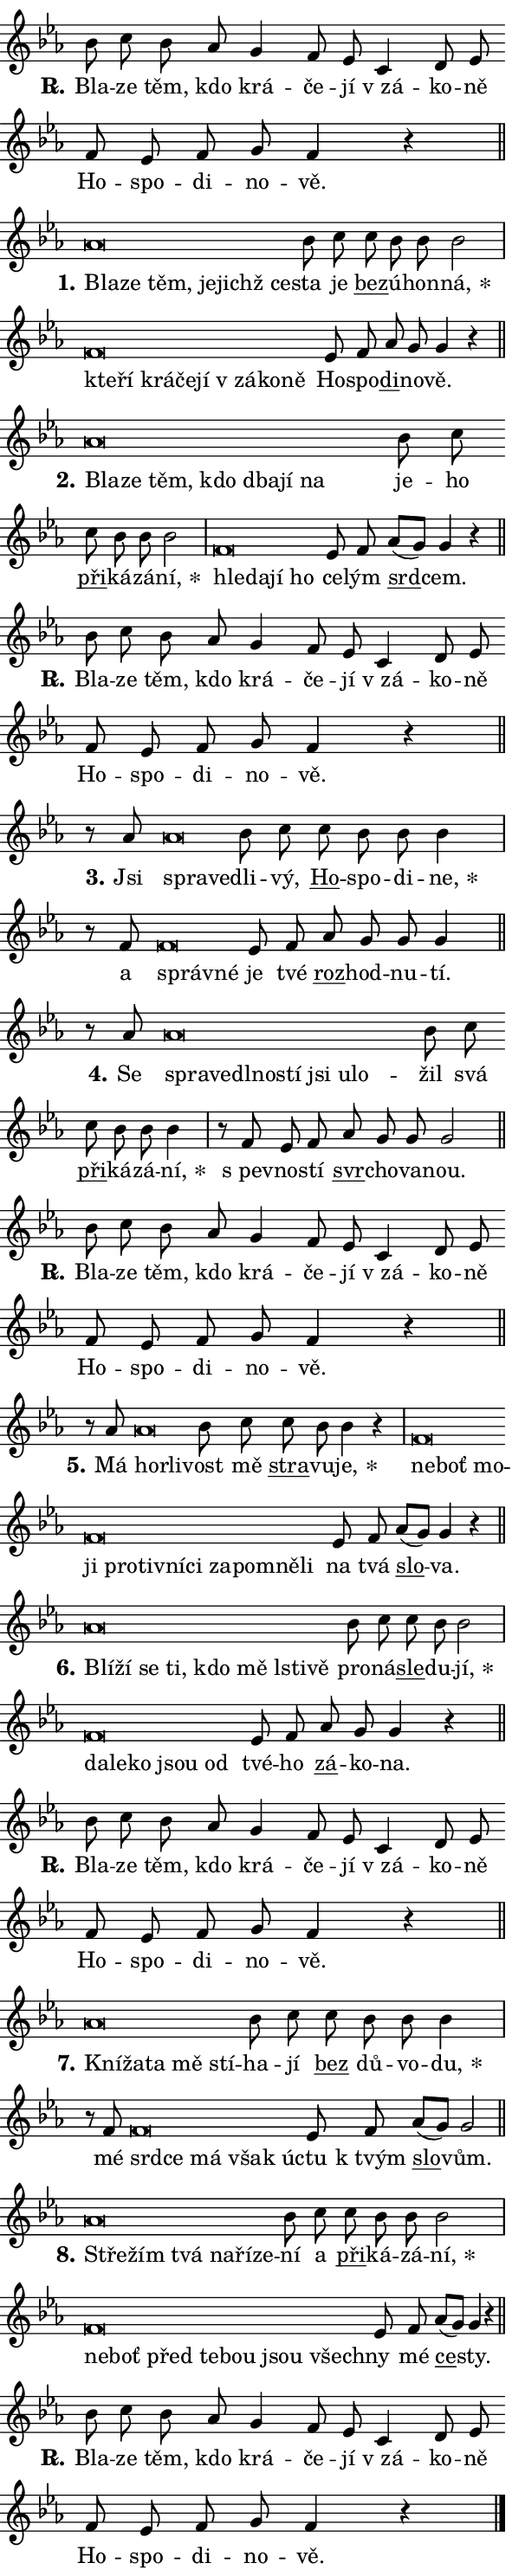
\version "2.24.0"
\header { tagline = "" }
\paper {
  indent = 0\cm
  top-margin = 0\cm
  right-margin = 0.13\cm % to fit lyric hyphens
  bottom-margin = 0\cm
  left-margin = 0\cm
  paper-width = 10\cm
  page-breaking = #ly:one-page-breaking
  system-system-spacing.basic-distance = #11
  score-system-spacing.basic-distance = #11
  ragged-last = ##f
}


%% Author: Thomas Morley
%% https://lists.gnu.org/archive/html/lilypond-user/2020-05/msg00002.html
#(define (line-position grob)
"Returns position of @var[grob} in current system:
   @code{'start}, if at first time-step
   @code{'end}, if at last time-step
   @code{'middle} otherwise
"
  (let* ((col (ly:item-get-column grob))
         (ln (ly:grob-object col 'left-neighbor))
         (rn (ly:grob-object col 'right-neighbor))
         (col-to-check-left (if (ly:grob? ln) ln col))
         (col-to-check-right (if (ly:grob? rn) rn col))
         (break-dir-left
           (and
             (ly:grob-property col-to-check-left 'non-musical #f)
             (ly:item-break-dir col-to-check-left)))
         (break-dir-right
           (and
             (ly:grob-property col-to-check-right 'non-musical #f)
             (ly:item-break-dir col-to-check-right))))
        (cond ((eqv? 1 break-dir-left) 'start)
              ((eqv? -1 break-dir-right) 'end)
              (else 'middle))))

#(define (tranparent-at-line-position vctor)
  (lambda (grob)
  "Relying on @code{line-position} select the relevant enry from @var{vctor}.
Used to determine transparency,"
    (case (line-position grob)
      ((end) (not (vector-ref vctor 0)))
      ((middle) (not (vector-ref vctor 1)))
      ((start) (not (vector-ref vctor 2))))))

noteHeadBreakVisibility =
#(define-music-function (break-visibility)(vector?)
"Makes @code{NoteHead}s transparent relying on @var{break-visibility}"
#{
  \override NoteHead.transparent =
    #(tranparent-at-line-position break-visibility)
#})

#(define delete-ledgers-for-transparent-note-heads
  (lambda (grob)
    "Reads whether a @code{NoteHead} is transparent.
If so this @code{NoteHead} is removed from @code{'note-heads} from
@var{grob}, which is supposed to be @code{LedgerLineSpanner}.
As a result ledgers are not printed for this @code{NoteHead}"
    (let* ((nhds-array (ly:grob-object grob 'note-heads))
           (nhds-list
             (if (ly:grob-array? nhds-array)
                 (ly:grob-array->list nhds-array)
                 '()))
           ;; Relies on the transparent-property being done before
           ;; Staff.LedgerLineSpanner.after-line-breaking is executed.
           ;; This is fragile ...
           (to-keep
             (remove
               (lambda (nhd)
                 (ly:grob-property nhd 'transparent #f))
               nhds-list)))
      ;; TODO find a better method to iterate over grob-arrays, similiar
      ;; to filter/remove etc for lists
      ;; For now rebuilt from scratch
      (set! (ly:grob-object grob 'note-heads)  '())
      (for-each
        (lambda (nhd)
          (ly:pointer-group-interface::add-grob grob 'note-heads nhd))
        to-keep))))

squashNotes = {
  \override NoteHead.X-extent = #'(-0.2 . 0.2)
  \override NoteHead.Y-extent = #'(-0.75 . 0)
  \override NoteHead.stencil =
    #(lambda (grob)
       (let ((pos (ly:grob-property grob 'staff-position)))
         (begin
           (if (< pos -7) (display "ERROR: Lower brevis then expected\n") (display ""))
           (if (<= pos -6) ly:text-interface::print ly:note-head::print))))
}
unSquashNotes = {
  \revert NoteHead.X-extent
  \revert NoteHead.Y-extent
  \revert NoteHead.stencil
}

hideNotes = \noteHeadBreakVisibility #begin-of-line-visible
unHideNotes = \noteHeadBreakVisibility #all-visible

% work-around for resetting accidentals
% https://lilypond.org/doc/v2.23/Documentation/notation/displaying-rhythms#unmetered-music
cadenzaMeasure = {
  \cadenzaOff
  \partial 1024 s1024
  \cadenzaOn
}

#(define-markup-command (accent layout props text) (markup?)
  "Underline accented syllable"
  (interpret-markup layout props
    #{\markup \override #'(offset . 4.3) \underline { #text }#}))

responsum = \markup \concat {
  "R" \hspace #-1.05 \path #0.1 #'((moveto 0 0.07) (lineto 0.9 0.8)) \hspace #0.05 "."
}

spaceSize = #0.6828661417322834 % exact space size for TeX Gyre Schola

\layout {
  \context {
    \Staff
    \remove "Time_signature_engraver"
    \override LedgerLineSpanner.after-line-breaking = #delete-ledgers-for-transparent-note-heads
  }
  \context {
    \Lyrics {
      \override LyricSpace.minimum-distance = \spaceSize
      \override LyricText.font-name = #"TeX Gyre Schola"
      \override LyricText.font-size = 1
      \override StanzaNumber.font-name = #"TeX Gyre Schola Bold"
      \override StanzaNumber.font-size = 1
    }
  }
  \context {
    \Score 
    \override NoteHead.text =
      #(lambda (grob) 
        (let ((pos (ly:grob-property grob 'staff-position)))
          #{\markup {
            \combine
              \halign #-0.55 \raise #(if (= pos -6) 0 0.5) \override #'(thickness . 2) \draw-line #'(3.2 . 0)
              \musicglyph "noteheads.sM1"
          }#}))
  }
}

% magnetic-lyrics.ily
%
%   written by
%     Jean Abou Samra <jean@abou-samra.fr>
%     Werner Lemberg <wl@gnu.org>
%
%   adapted by
%     Jiri Hon <jiri.hon@gmail.com>
%
% Version 2022-Apr-15

% https://www.mail-archive.com/lilypond-user@gnu.org/msg149350.html

#(define (Left_hyphen_pointer_engraver context)
   "Collect syllable-hyphen-syllable occurrences in lyrics and store
them in properties.  This engraver only looks to the left.  For
example, if the lyrics input is @code{foo -- bar}, it does the
following.

@itemize @bullet
@item
Set the @code{text} property of the @code{LyricHyphen} grob between
@q{foo} and @q{bar} to @code{foo}.

@item
Set the @code{left-hyphen} property of the @code{LyricText} grob with
text @q{foo} to the @code{LyricHyphen} grob between @q{foo} and
@q{bar}.
@end itemize

Use this auxiliary engraver in combination with the
@code{lyric-@/text::@/apply-@/magnetic-@/offset!} hook."
   (let ((hyphen #f)
         (text #f))
     (make-engraver
      (acknowledgers
       ((lyric-syllable-interface engraver grob source-engraver)
        (set! text grob)))
      (end-acknowledgers
       ((lyric-hyphen-interface engraver grob source-engraver)
        ;(when (not (grob::has-interface grob 'lyric-space-interface))
          (set! hyphen grob)));)
      ((stop-translation-timestep engraver)
       (when (and text hyphen)
         (ly:grob-set-object! text 'left-hyphen hyphen))
       (set! text #f)
       (set! hyphen #f)))))

#(define (lyric-text::apply-magnetic-offset! grob)
   "If the space between two syllables is less than the value in
property @code{LyricText@/.details@/.squash-threshold}, move the right
syllable to the left so that it gets concatenated with the left
syllable.

Use this function as a hook for
@code{LyricText@/.after-@/line-@/breaking} if the
@code{Left_@/hyphen_@/pointer_@/engraver} is active."
   (let ((hyphen (ly:grob-object grob 'left-hyphen #f)))
     (when hyphen
       (let ((left-text (ly:spanner-bound hyphen LEFT)))
         (when (grob::has-interface left-text 'lyric-syllable-interface)
           (let* ((common (ly:grob-common-refpoint grob left-text X))
                  (this-x-ext (ly:grob-extent grob common X))
                  (left-x-ext
                   (begin
                     ;; Trigger magnetism for left-text.
                     (ly:grob-property left-text 'after-line-breaking)
                     (ly:grob-extent left-text common X)))
                  ;; `delta` is the gap width between two syllables.
                  (delta (- (interval-start this-x-ext)
                            (interval-end left-x-ext)))
                  (details (ly:grob-property grob 'details))
                  (threshold (assoc-get 'squash-threshold details 0.2)))
             (when (< delta threshold)
               (let* (;; We have to manipulate the input text so that
                      ;; ligatures crossing syllable boundaries are not
                      ;; disabled.  For languages based on the Latin
                      ;; script this is essentially a beautification.
                      ;; However, for non-Western scripts it can be a
                      ;; necessity.
                      (lt (ly:grob-property left-text 'text))
                      (rt (ly:grob-property grob 'text))
                      (is-space (grob::has-interface hyphen 'lyric-space-interface))
                      (space (if is-space " " ""))
                      (extra-delta (if is-space spaceSize 0))
                      ;; Append new syllable.
                      (ltrt-space (if (and (string? lt) (string? rt))
                                (string-append lt space rt)
                                (make-concat-markup (list lt space rt))))
                      ;; Right-align `ltrt` to the right side.
                      (ltrt-space-markup (grob-interpret-markup
                               grob
                               (make-translate-markup
                                (cons (interval-length this-x-ext) 0)
                                (make-right-align-markup ltrt-space)))))
                 (begin
                   ;; Don't print `left-text`.
                   (ly:grob-set-property! left-text 'stencil #f)
                   ;; Set text and stencil (which holds all collected
                   ;; syllables so far) and shift it to the left.
                   (ly:grob-set-property! grob 'text ltrt-space)
                   (ly:grob-set-property! grob 'stencil ltrt-space-markup)
                   (ly:grob-translate-axis! grob (- (- delta extra-delta)) X))))))))))


#(define (lyric-hyphen::displace-bounds-first grob)
   ;; Make very sure this callback isn't triggered too early.
   (let ((left (ly:spanner-bound grob LEFT))
         (right (ly:spanner-bound grob RIGHT)))
     (ly:grob-property left 'after-line-breaking)
     (ly:grob-property right 'after-line-breaking)
     (ly:lyric-hyphen::print grob)))

squashThreshold = #0.4

\layout {
  \context {
    \Lyrics
    \consists #Left_hyphen_pointer_engraver
    \override LyricText.after-line-breaking =
      #lyric-text::apply-magnetic-offset!
    \override LyricHyphen.stencil = #lyric-hyphen::displace-bounds-first
    \override LyricText.details.squash-threshold = \squashThreshold
    \override LyricHyphen.minimum-distance = 0
    \override LyricHyphen.minimum-length = \squashThreshold
  }
}

squashText = \override LyricText.details.squash-threshold = 9999
unSquashText = \override LyricText.details.squash-threshold = \squashThreshold

leftText = \override LyricText.self-alignment-X = #LEFT
unLeftText = \revert LyricText.self-alignment-X

starOffset = #(lambda (grob) 
                (let ((x_offset (ly:self-alignment-interface::aligned-on-x-parent grob)))
                  (if (= x_offset 0) 0 (+ x_offset 1.2))))

star = #(define-music-function (syllable)(string?)
"Append star separator at the end of a syllable"
#{
  \once \override LyricText.X-offset = #starOffset
  \lyricmode { \markup {
    #syllable
    \override #'((font-name . "TeX Gyre Schola Bold")) \hspace #0.2 \lower #0.65 \larger "*"
  } }
#})

starAccent = #(define-music-function (syllable)(string?)
"Append star separator at the end of a syllable and make accent"
#{
  \once \override LyricText.X-offset = #starOffset
  \lyricmode { \markup {
    \accent #syllable
    \override #'((font-name . "TeX Gyre Schola Bold")) \hspace #0.2 \lower #0.65 \larger "*"
  } }
#})

breath = #(define-music-function (syllable)(string?)
"Append breathing indicator at the end of a syllable"
#{
  \lyricmode { \markup { #syllable "+" } }
#})

optionalBreath = #(define-music-function (syllable)(string?)
"Append optional breathing indicator at the end of a syllable"
#{
  \lyricmode { \markup { #syllable "(+)" } }
#})


\score {
    <<
        \new Voice = "melody" { \cadenzaOn \key es \major \relative { bes'8 c bes as g4 f8 es \bar "" c4 d8 es \bar "" f es f g f4 r \cadenzaMeasure \bar "||" \break } }
        \new Lyrics \lyricsto "melody" { \lyricmode { \set stanza = \responsum
Bla -- ze těm, kdo krá -- če -- jí "v zá" -- ko -- ně Ho -- spo -- di -- no -- vě. } }
    >>
    \layout {}
}

\score {
    <<
        \new Voice = "melody" { \cadenzaOn \key es \major \relative { \squashNotes as'\breve*1/16 \hideNotes \breve*1/16 \bar "" \breve*1/16 \bar "" \breve*1/16 \bar "" \breve*1/16 \breve*1/16 \bar "" \unHideNotes \unSquashNotes bes8 c \bar "" c bes bes bes2 \cadenzaMeasure \bar "|" \squashNotes f\breve*1/16 \hideNotes \breve*1/16 \bar "" \breve*1/16 \bar "" \breve*1/16 \bar "" \breve*1/16 \bar "" \breve*1/16 \bar "" \breve*1/16 \breve*1/16 \bar "" \unHideNotes \unSquashNotes es8 f \bar "" as g g4 r \cadenzaMeasure \bar "||" \break } }
        \new Lyrics \lyricsto "melody" { \lyricmode { \set stanza = "1."
\leftText Bla -- \squashText ze těm, je -- jichž ce -- \unLeftText \unSquashText sta je \markup \accent bez -- ú -- hon -- \star ná, \leftText kte -- \squashText ří krá -- če -- jí "v zá" -- ko -- ně \unLeftText \unSquashText Ho -- spo -- \markup \accent di -- no -- vě. } }
    >>
    \layout {}
}

\score {
    <<
        \new Voice = "melody" { \cadenzaOn \key es \major \relative { \squashNotes as'\breve*1/16 \hideNotes \breve*1/16 \bar "" \breve*1/16 \bar "" \breve*1/16 \bar "" \breve*1/16 \bar "" \breve*1/16 \breve*1/16 \bar "" \unHideNotes \unSquashNotes bes8 c \bar "" c bes bes bes2 \cadenzaMeasure \bar "|" \squashNotes f\breve*1/16 \hideNotes \breve*1/16 \bar "" \breve*1/16 \breve*1/16 \bar "" \unHideNotes \unSquashNotes es8 f \bar "" as[( g)] g4 r \cadenzaMeasure \bar "||" \break } }
        \new Lyrics \lyricsto "melody" { \lyricmode { \set stanza = "2."
\leftText Bla -- \squashText ze těm, kdo dba -- jí na \unLeftText \unSquashText je -- ho \markup \accent při -- ká -- zá -- \star ní, \leftText hle -- \squashText da -- jí ho \unLeftText \unSquashText ce -- lým \markup \accent srd -- cem. } }
    >>
    \layout {}
}

\score {
    <<
        \new Voice = "melody" { \cadenzaOn \key es \major \relative { bes'8 c bes as g4 f8 es \bar "" c4 d8 es \bar "" f es f g f4 r \cadenzaMeasure \bar "||" \break } }
        \new Lyrics \lyricsto "melody" { \lyricmode { \set stanza = \responsum
Bla -- ze těm, kdo krá -- če -- jí "v zá" -- ko -- ně Ho -- spo -- di -- no -- vě. } }
    >>
    \layout {}
}

\score {
    <<
        \new Voice = "melody" { \cadenzaOn \key es \major \relative { r8 as'8 \squashNotes as\breve*1/16 \hideNotes \breve*1/16 \bar "" \unHideNotes \unSquashNotes bes8 c \bar "" c bes bes bes4 \cadenzaMeasure \bar "|" r8 f8 \squashNotes f\breve*1/16 \hideNotes \breve*1/16 \bar "" \unHideNotes \unSquashNotes es8 f \bar "" as g g g4 \cadenzaMeasure \bar "||" \break } }
        \new Lyrics \lyricsto "melody" { \lyricmode { \set stanza = "3."
Jsi \leftText spra -- \squashText ve -- \unLeftText \unSquashText dli -- vý, \markup \accent Ho -- spo -- di -- \star ne, a \leftText správ -- \squashText né \unLeftText \unSquashText je tvé \markup \accent roz -- hod -- nu -- tí. } }
    >>
    \layout {}
}

\score {
    <<
        \new Voice = "melody" { \cadenzaOn \key es \major \relative { r8 as'8 \squashNotes as\breve*1/16 \hideNotes \breve*1/16 \bar "" \breve*1/16 \bar "" \breve*1/16 \bar "" \breve*1/16 \bar "" \breve*1/16 \bar "" \breve*1/16 \breve*1/16 \bar "" \unHideNotes \unSquashNotes bes8 c \bar "" c bes bes bes4 \cadenzaMeasure \bar "|" r8 f es8 f \bar "" as g g g2 \cadenzaMeasure \bar "||" \break } }
        \new Lyrics \lyricsto "melody" { \lyricmode { \set stanza = "4."
Se \leftText spra -- \squashText ve -- dl -- no -- stí jsi u -- lo -- \unLeftText \unSquashText žil svá \markup \accent při -- ká -- zá -- \star ní, "s pev" -- no -- stí \markup \accent svr -- cho -- va -- nou. } }
    >>
    \layout {}
}

\score {
    <<
        \new Voice = "melody" { \cadenzaOn \key es \major \relative { bes'8 c bes as g4 f8 es \bar "" c4 d8 es \bar "" f es f g f4 r \cadenzaMeasure \bar "||" \break } }
        \new Lyrics \lyricsto "melody" { \lyricmode { \set stanza = \responsum
Bla -- ze těm, kdo krá -- če -- jí "v zá" -- ko -- ně Ho -- spo -- di -- no -- vě. } }
    >>
    \layout {}
}

\score {
    <<
        \new Voice = "melody" { \cadenzaOn \key es \major \relative { r8 as'8 \squashNotes as\breve*1/16 \hideNotes \breve*1/16 \bar "" \unHideNotes \unSquashNotes bes8 c \bar "" c bes bes4 r \cadenzaMeasure \bar "|" \squashNotes f\breve*1/16 \hideNotes \breve*1/16 \bar "" \breve*1/16 \bar "" \breve*1/16 \bar "" \breve*1/16 \bar "" \breve*1/16 \bar "" \breve*1/16 \bar "" \breve*1/16 \bar "" \breve*1/16 \bar "" \breve*1/16 \bar "" \breve*1/16 \breve*1/16 \bar "" \unHideNotes \unSquashNotes es8 f \bar "" as[( g)] g4 r \cadenzaMeasure \bar "||" \break } }
        \new Lyrics \lyricsto "melody" { \lyricmode { \set stanza = "5."
Má \leftText hor -- \squashText li -- \unLeftText \unSquashText vost mě \markup \accent stra -- vu -- \star je, \leftText ne -- \squashText boť mo -- ji pro -- tiv -- ní -- ci za -- po -- mně -- li \unLeftText \unSquashText na tvá \markup \accent slo -- va. } }
    >>
    \layout {}
}

\score {
    <<
        \new Voice = "melody" { \cadenzaOn \key es \major \relative { \squashNotes as'\breve*1/16 \hideNotes \breve*1/16 \bar "" \breve*1/16 \bar "" \breve*1/16 \bar "" \breve*1/16 \bar "" \breve*1/16 \bar "" \breve*1/16 \breve*1/16 \bar "" \unHideNotes \unSquashNotes bes8 c \bar "" c bes bes2 \cadenzaMeasure \bar "|" \squashNotes f\breve*1/16 \hideNotes \breve*1/16 \bar "" \breve*1/16 \bar "" \breve*1/16 \breve*1/16 \bar "" \unHideNotes \unSquashNotes es8 f \bar "" as g g4 r \cadenzaMeasure \bar "||" \break } }
        \new Lyrics \lyricsto "melody" { \lyricmode { \set stanza = "6."
\leftText Blí -- \squashText ží se ti, kdo mě lsti -- vě \unLeftText \unSquashText pro -- ná -- \markup \accent sle -- du -- \star jí, \leftText da -- \squashText le -- ko jsou od \unLeftText \unSquashText tvé -- ho \markup \accent zá -- ko -- na. } }
    >>
    \layout {}
}

\score {
    <<
        \new Voice = "melody" { \cadenzaOn \key es \major \relative { bes'8 c bes as g4 f8 es \bar "" c4 d8 es \bar "" f es f g f4 r \cadenzaMeasure \bar "||" \break } }
        \new Lyrics \lyricsto "melody" { \lyricmode { \set stanza = \responsum
Bla -- ze těm, kdo krá -- če -- jí "v zá" -- ko -- ně Ho -- spo -- di -- no -- vě. } }
    >>
    \layout {}
}

\score {
    <<
        \new Voice = "melody" { \cadenzaOn \key es \major \relative { \squashNotes as'\breve*1/16 \hideNotes \breve*1/16 \bar "" \breve*1/16 \bar "" \breve*1/16 \breve*1/16 \bar "" \unHideNotes \unSquashNotes bes8 c \bar "" c bes bes bes4 \cadenzaMeasure \bar "|" r8 f8 \squashNotes f\breve*1/16 \hideNotes \breve*1/16 \bar "" \breve*1/16 \bar "" \breve*1/16 \breve*1/16 \bar "" \unHideNotes \unSquashNotes es8 f \bar "" as[( g)] g2 \cadenzaMeasure \bar "||" \break } }
        \new Lyrics \lyricsto "melody" { \lyricmode { \set stanza = "7."
\leftText Kní -- \squashText ža -- ta mě stí -- \unLeftText \unSquashText ha -- jí \markup \accent bez dů -- vo -- \star du, mé \leftText srd -- \squashText ce má však ú -- \unLeftText \unSquashText ctu "k tvým" \markup \accent slo -- vům. } }
    >>
    \layout {}
}

\score {
    <<
        \new Voice = "melody" { \cadenzaOn \key es \major \relative { \squashNotes as'\breve*1/16 \hideNotes \breve*1/16 \bar "" \breve*1/16 \bar "" \breve*1/16 \bar "" \breve*1/16 \breve*1/16 \bar "" \unHideNotes \unSquashNotes bes8 c \bar "" c bes bes bes2 \cadenzaMeasure \bar "|" \squashNotes f\breve*1/16 \hideNotes \breve*1/16 \bar "" \breve*1/16 \bar "" \breve*1/16 \bar "" \breve*1/16 \bar "" \breve*1/16 \breve*1/16 \bar "" \unHideNotes \unSquashNotes es8 f \bar "" as[( g)] g4 r \cadenzaMeasure \bar "||" \break } }
        \new Lyrics \lyricsto "melody" { \lyricmode { \set stanza = "8."
\leftText Stře -- \squashText žím tvá na -- ří -- ze -- \unLeftText \unSquashText ní a \markup \accent při -- ká -- zá -- \star ní, \leftText ne -- \squashText boť před te -- bou jsou všech -- \unLeftText \unSquashText ny mé \markup \accent ce -- sty. } }
    >>
    \layout {}
}

\score {
    <<
        \new Voice = "melody" { \cadenzaOn \key es \major \relative { bes'8 c bes as g4 f8 es \bar "" c4 d8 es \bar "" f es f g f4 r \cadenzaMeasure \bar "||" \break } \bar "|." }
        \new Lyrics \lyricsto "melody" { \lyricmode { \set stanza = \responsum
Bla -- ze těm, kdo krá -- če -- jí "v zá" -- ko -- ně Ho -- spo -- di -- no -- vě. } }
    >>
    \layout {}
}
